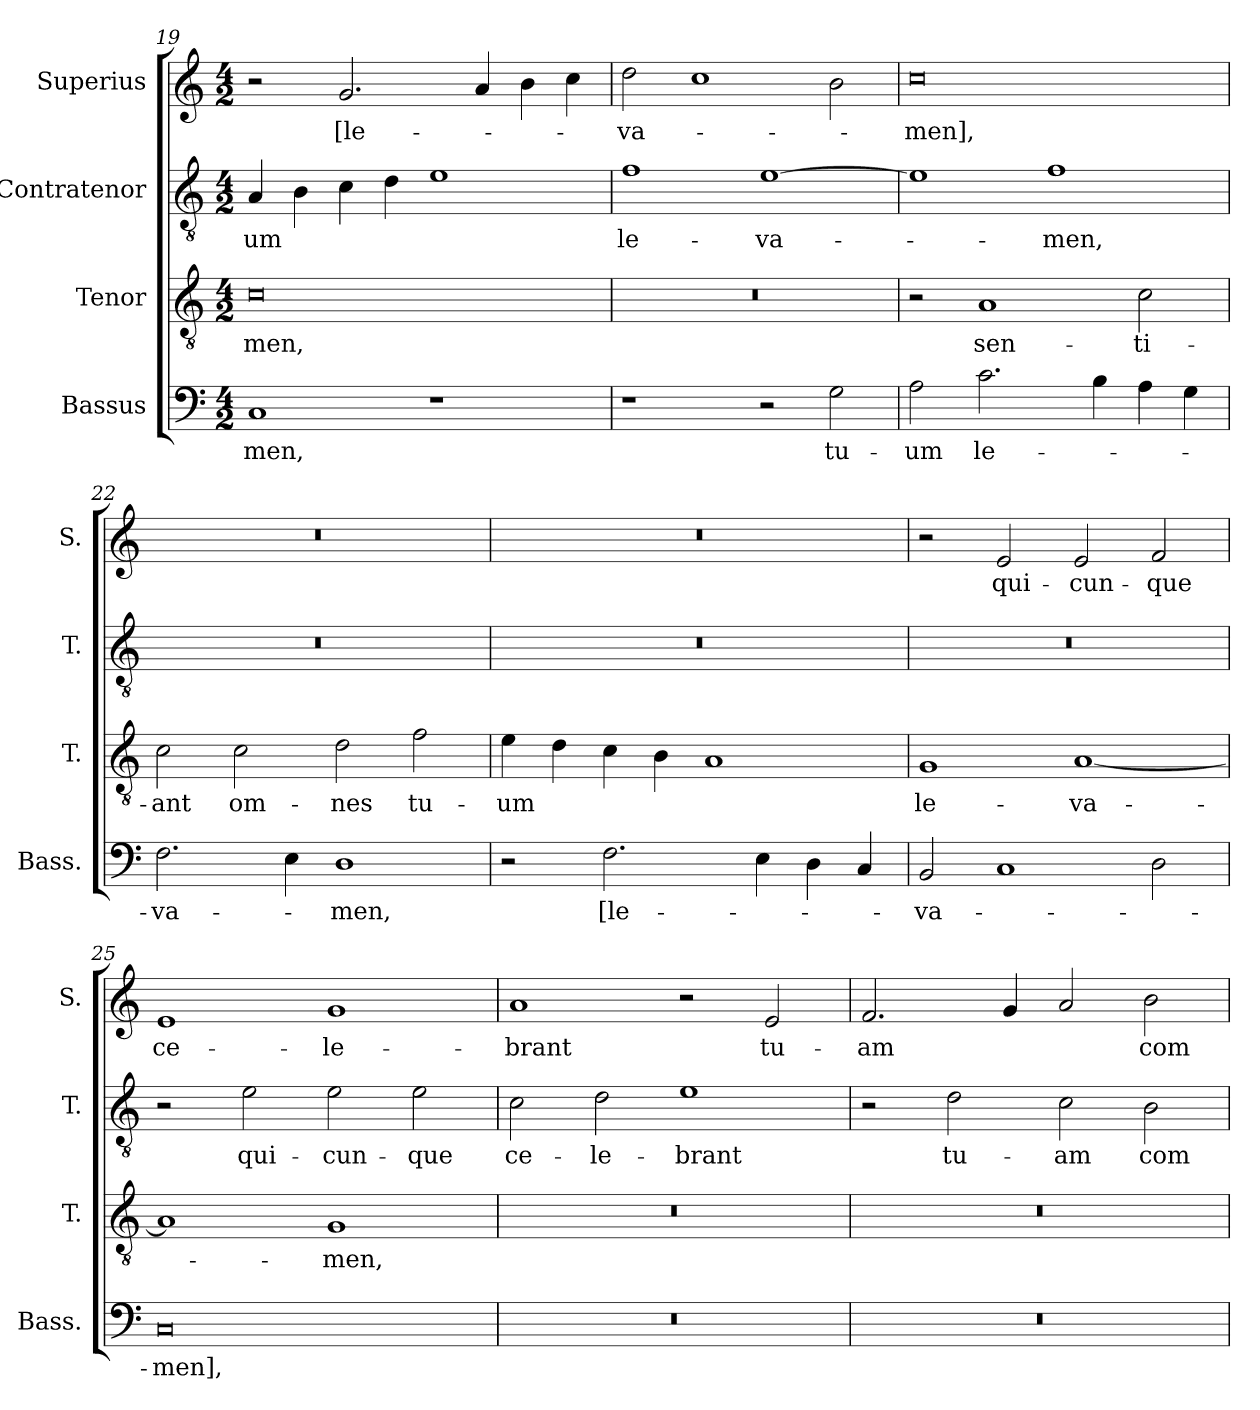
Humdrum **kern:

**kern	**text	**kern	**text	**kern	**text	**kern	**text
*part4	*part4	*part3	*part3	*part2	*part2	*part1	*part1
*staff4	*staff4	*staff3	*staff3	*staff2	*staff2	*staff1	*staff1
*I"Bassus	*	*I"Tenor	*	*I"Contratenor	*	*I"Superius	*
*I'Bass.	*	*I'T.	*	*I'T.	*	*I'S.	*
*clefF4	*	*clefGv2	*	*clefGv2	*	*clefG2	*
*k[]	*	*k[]	*	*k[]	*	*k[]	*
*C:	*	*C:	*	*C:	*	*C:	*
*M4/2	*	*M4/2	*	*M4/2	*	*M4/2	*
=19	=19	=19	=19	=19	=19	=19	=19
1C/	-men,	0c\	-men,	4A/	-um	2r	.
.	.	.	.	4B\	.	.	.
.	.	.	.	4c\	.	2.g/	[le-
.	.	.	.	4d\	.	.	.
1r	.	.	.	1e\	.	.	.
.	.	.	.	.	.	4a/	.
.	.	.	.	.	.	4b\	.
.	.	.	.	.	.	4cc\	.
!!LO:PB:g=z
=20	=20	=20	=20	=20	=20	=20	=20
1r	.	0r	.	1f\	le-	2dd\	-va-
.	.	.	.	.	.	1cc\	.
2r	.	.	.	[1e\	-va-	.	.
2G\	tu-	.	.	.	.	2b\	.
=21	=21	=21	=21	=21	=21	=21	=21
2A\	-um	2r	.	1e\]	.	0cc\	-men],
2.c\	le-	1A/	sen-	.	.	.	.
.	.	.	.	1f\	-men,	.	.
4B\	.	.	.	.	.	.	.
4A\	.	2c\	-ti-	.	.	.	.
4G\	.	.	.	.	.	.	.
=22	=22	=22	=22	=22	=22	=22	=22
2.F\	-va-	2c\	-ant	0r	.	0r	.
.	.	2c\	om-	.	.	.	.
4E\	.	.	.	.	.	.	.
1D\	-men,	2d\	-nes	.	.	.	.
.	.	2f\	tu-	.	.	.	.
!!LO:LB:g=z
=23	=23	=23	=23	=23	=23	=23	=23
2r	.	4e\	-um	0r	.	0r	.
.	.	4d\	.	.	.	.	.
2.F\	[le-	4c\	.	.	.	.	.
.	.	4B\	.	.	.	.	.
.	.	1A/	.	.	.	.	.
4E\	.	.	.	.	.	.	.
4D\	.	.	.	.	.	.	.
4C/	.	.	.	.	.	.	.
=24	=24	=24	=24	=24	=24	=24	=24
2BB/	-va-	1G/	le-	0r	.	2r	.
1C/	.	.	.	.	.	2e/	qui-
.	.	[1A/	-va-	.	.	2e/	-cun-
2D\	.	.	.	.	.	2f/	-que
=25	=25	=25	=25	=25	=25	=25	=25
0C/	-men],	1A/]	.	2r	.	1e/	ce-
.	.	.	.	2e\	qui-	.	.
.	.	1G/	-men,	2e\	-cun-	1g/	-le-
.	.	.	.	2e\	-que	.	.
!!LO:PB:g=z
=26	=26	=26	=26	=26	=26	=26	=26
0r	.	0r	.	2c\	ce-	1a/	-brant
.	.	.	.	2d\	-le-	.	.
.	.	.	.	1e\	-brant	2r	.
.	.	.	.	.	.	2e/	tu-
=27	=27	=27	=27	=27	=27	=27	=27
0r	.	0r	.	2r	.	2.f/	-am
.	.	.	.	2d\	tu-	.	.
.	.	.	.	.	.	4g/	.
.	.	.	.	2c\	-am	2a/	.
.	.	.	.	2B\	com-	2b\	com-
=	=	=	=	=	=	=	=
*-	*-	*-	*-	*-	*-	*-	*-
